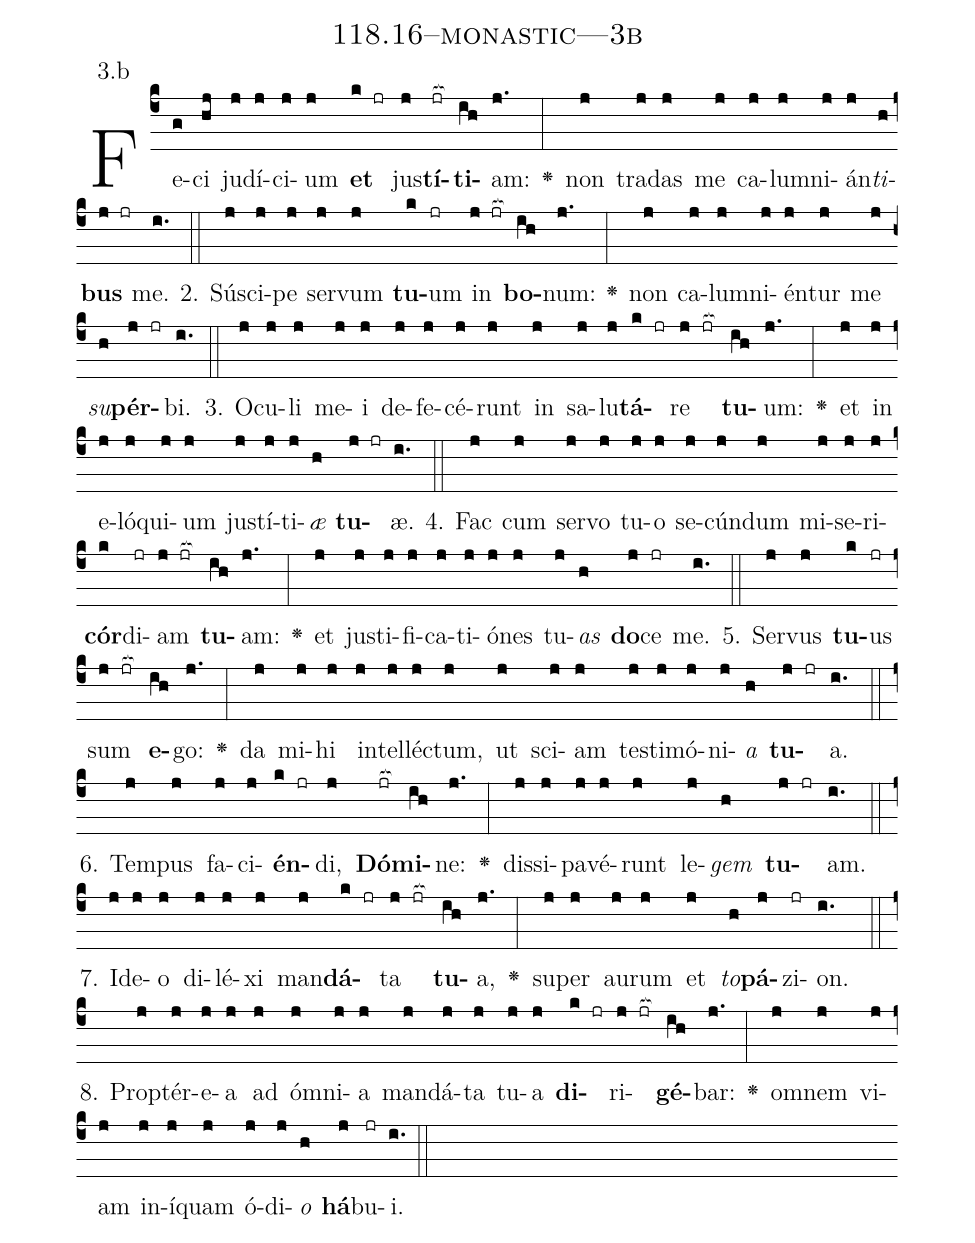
name: 118.16--monastic---3b;
annotation: 3.b;
%%
(c4)Fe(g)ci(hj) ju(j)dí(j)ci(j)um(j) <b>et</b>(k jr) jus(j)<b>tí</b>(jr[ocb:1{])<b>ti</b>(ih[ocb:0}])am:(j.) <v>\greheightstar</v>(:) non(j) tra(j)das(j) me(j) ca(j)lum(j)ni(j)án(j)<i>ti</i>(h)<b>bus</b>(j jr) me.(i.) (::)
2. Sú(j)sci(j)pe(j) ser(j)vum(j) <b>tu</b>(k)um(jr) in(j jr[ocb:1{]) <b>bo</b>(ih[ocb:0}])num:(j.) <v>\greheightstar</v>(:) non(j) ca(j)lum(j)ni(j)én(j)tur(j) me(j) <i>su</i>(h)<b>pér</b>(j jr)bi.(i.) (::)
3. O(j)cu(j)li(j) me(j)i(j) de(j)fe(j)cé(j)runt(j) in(j) sa(j)lu(j)<b>tá</b>(k jr)re(j jr[ocb:1{]) <b>tu</b>(ih[ocb:0}])um:(j.) <v>\greheightstar</v>(:) et(j) in(j) e(j)ló(j)qui(j)um(j) jus(j)tí(j)ti(j)<i>æ</i>(h) <b>tu</b>(j jr)æ.(i.) (::)
4. Fac(j) cum(j) ser(j)vo(j) tu(j)o(j) se(j)cún(j)dum(j) mi(j)se(j)ri(j)<b>cór</b>(k)di(jr)am(j jr[ocb:1{]) <b>tu</b>(ih[ocb:0}])am:(j.) <v>\greheightstar</v>(:) et(j) jus(j)ti(j)fi(j)ca(j)ti(j)ó(j)nes(j) tu(j)<i>as</i>(h) <b>do</b>(j)ce(jr) me.(i.) (::)
5. Ser(j)vus(j) <b>tu</b>(k)us(jr) sum(j jr[ocb:1{]) <b>e</b>(ih[ocb:0}])go:(j.) <v>\greheightstar</v>(:) da(j) mi(j)hi(j) in(j)tel(j)léc(j)tum,(j) ut(j) sci(j)am(j) tes(j)ti(j)mó(j)ni(j)<i>a</i>(h) <b>tu</b>(j jr)a.(i.) (::)
6. Tem(j)pus(j) fa(j)ci(j)<b>én</b>(k jr)di,(j) <b>Dó</b>(jr[ocb:1{])<b>mi</b>(ih[ocb:0}])ne:(j.) <v>\greheightstar</v>(:) dis(j)si(j)pa(j)vé(j)runt(j) le(j)<i>gem</i>(h) <b>tu</b>(j jr)am.(i.) (::)
7. Id(j)e(j)o(j) di(j)lé(j)xi(j) man(j)<b>dá</b>(k jr)ta(j jr[ocb:1{]) <b>tu</b>(ih[ocb:0}])a,(j.) <v>\greheightstar</v>(:) su(j)per(j) au(j)rum(j) et(j) <i>to</i>(h)<b>pá</b>(j)zi(jr)on.(i.) (::)
8. Prop(j)tér(j)e(j)a(j) ad(j) óm(j)ni(j)a(j) man(j)dá(j)ta(j) tu(j)a(j) <b>di</b>(k jr)ri(j jr[ocb:1{])<b>gé</b>(ih[ocb:0}])bar:(j.) <v>\greheightstar</v>(:) om(j)nem(j) vi(j)am(j) in(j)í(j)quam(j) ó(j)di(j)<i>o</i>(h) <b>há</b>(j)bu(jr)i.(i.) (::)
